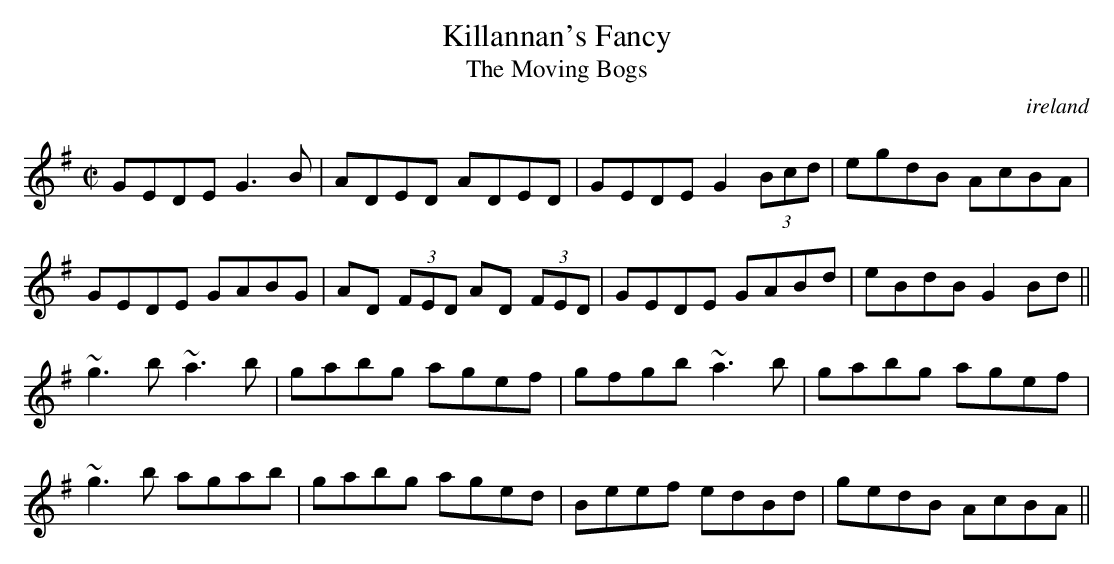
X:1
T:Killannan's Fancy
T:Moving Bogs, The
O:ireland
M:C|
K:G
GEDE G3B|ADED ADED|GEDE G2 (3Bcd|egdB AcBA|
GEDE GABG|AD (3FED AD (3FED|GEDE GABd|eBdB G2Bd||
~g3b ~a3b|gabg agef|gfgb ~a3b|gabg agef|
~g3b agab|gabg aged|Beef edBd|gedB AcBA||
